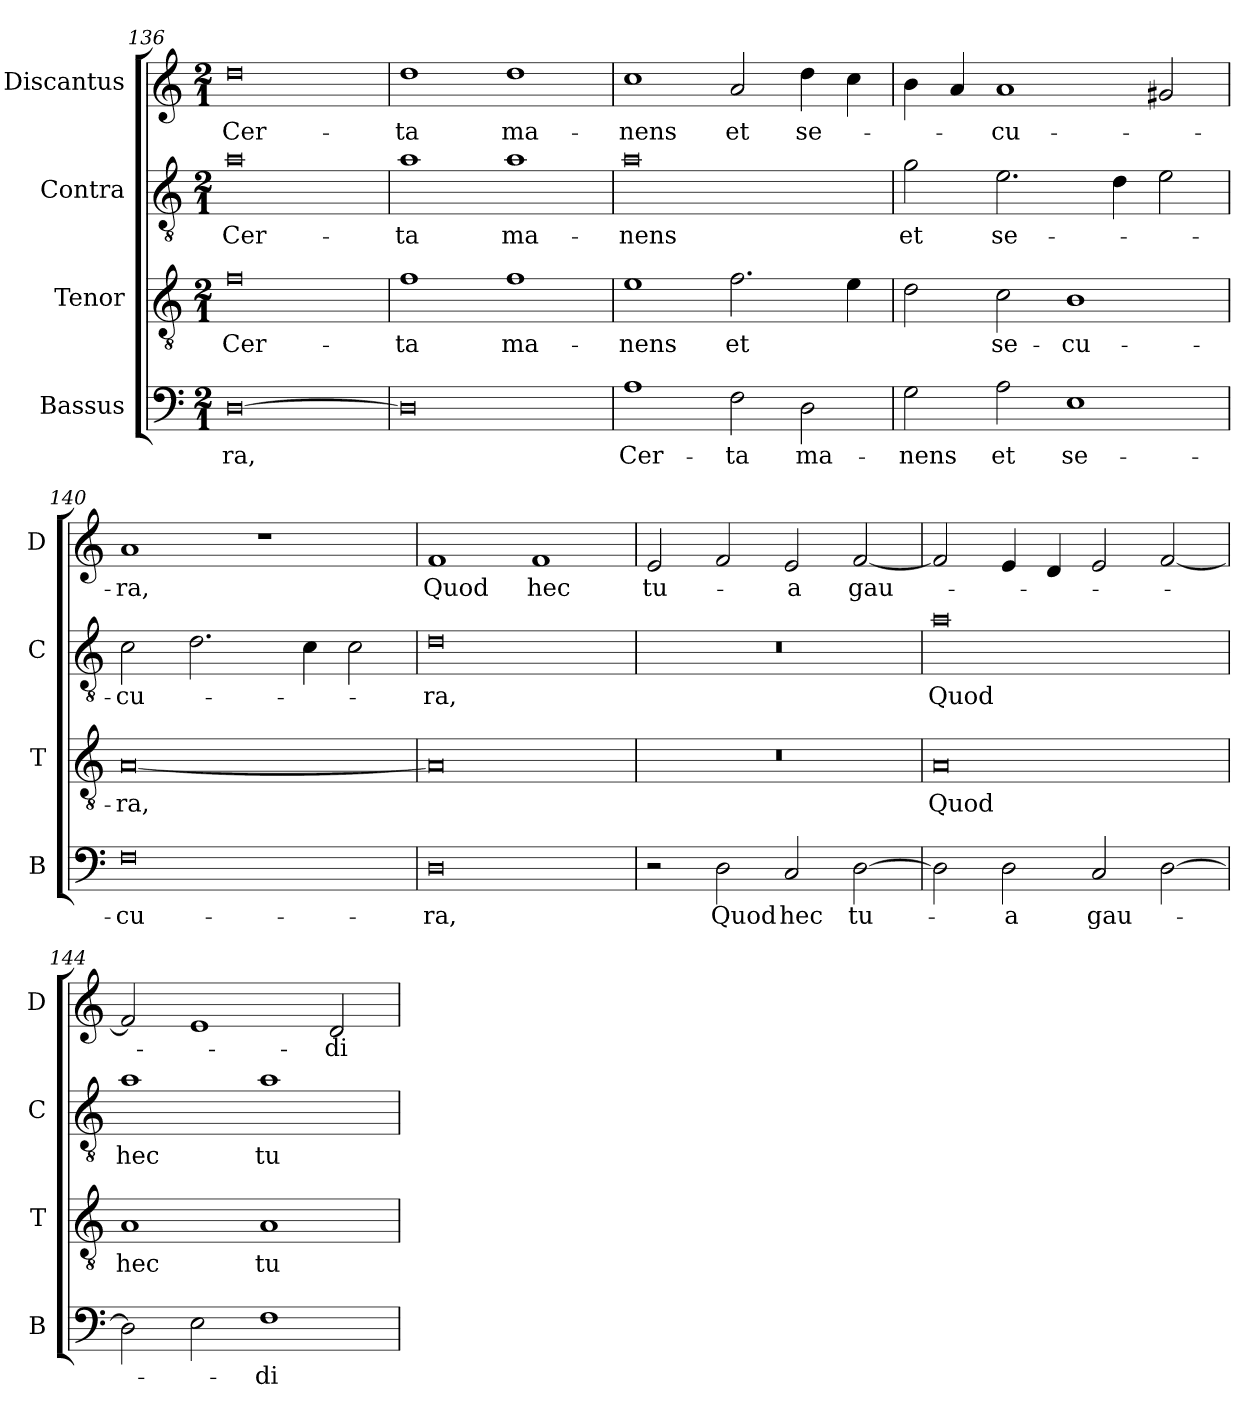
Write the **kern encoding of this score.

**kern	**text	**kern	**text	**kern	**text	**kern	**text
*part4	*part4	*part3	*part3	*part2	*part2	*part1	*part1
*staff4	*staff4	*staff3	*staff3	*staff2	*staff2	*staff1	*staff1
*I"Bassus	*	*I"Tenor	*	*I"Contra	*	*I"Discantus	*
*I'B	*	*I'T	*	*I'C	*	*I'D	*
*clefF4	*	*clefGv2	*	*clefGv2	*	*clefG2	*
*k[]	*	*k[]	*	*k[]	*	*k[]	*
*M2/1	*	*M2/1	*	*M2/1	*	*M2/1	*
=136	=136	=136	=136	=136	=136	=136	=136
[0D	-ra,	0f	Cer-	0a	Cer-	0dd	Cer-
=137	=137	=137	=137	=137	=137	=137	=137
0D]	.	1f	-ta	1a	-ta	1dd	-ta
.	.	1f	ma-	1a	ma-	1dd	ma-
=138	=138	=138	=138	=138	=138	=138	=138
1A	Cer-	1e	-nens	0a	-nens	1cc	-nens
2F\	-ta	2.f\	et	.	.	2a/	et
2D\	ma-	.	.	.	.	4dd\	se-
.	.	4e\	.	.	.	4cc\	.
=139	=139	=139	=139	=139	=139	=139	=139
2G\	-nens	2d\	.	2g\	et	4b\	.
.	.	.	.	.	.	4a/	.
2A\	et	2c\	se-	2.e\	se-	1a	-cu-
1E	se-	1B	-cu-	.	.	.	.
.	.	.	.	4d\	.	.	.
.	.	.	.	2e\	.	2g#X/	.
=140	=140	=140	=140	=140	=140	=140	=140
0F	-cu-	[0A	-ra,	2c\	-cu-	1a	-ra,
.	.	.	.	2.d\	.	.	.
.	.	.	.	.	.	1r	.
.	.	.	.	4c\	.	.	.
.	.	.	.	2c\	.	.	.
=141	=141	=141	=141	=141	=141	=141	=141
0D	-ra,	0A]	.	0d	-ra,	1f	Quod
.	.	.	.	.	.	1f	hec
=142	=142	=142	=142	=142	=142	=142	=142
2r	.	0r	.	0r	.	2e/	tu-
2D\	Quod	.	.	.	.	2f/	.
2C/	hec	.	.	.	.	2e/	-a
[2D\	tu-	.	.	.	.	[2f/	gau-
=143	=143	=143	=143	=143	=143	=143	=143
2D\]	.	0A	Quod	0a	Quod	2f/]	.
2D\	-a	.	.	.	.	4e/	.
.	.	.	.	.	.	4d/	.
2C/	gau-	.	.	.	.	2e/	.
[2D\	.	.	.	.	.	[2f/	.
=144	=144	=144	=144	=144	=144	=144	=144
2D\]	.	1A	hec	1a	hec	2f/]	.
2E\	.	.	.	.	.	1e	.
1F	-di-	1A	tu-	1a	tu-	.	.
.	.	.	.	.	.	2d/	-di-
=	=	=	=	=	=	=	=
*-	*-	*-	*-	*-	*-	*-	*-
